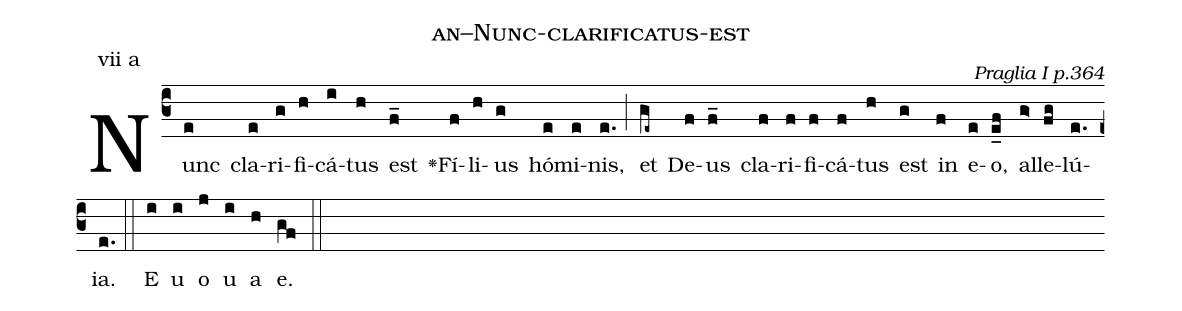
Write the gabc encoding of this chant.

name: an--Nunc-clarificatus-est;
commentary: Praglia I p.364 ;
annotation: vii a;
%%
(c3)Nunc(e) cla(e)ri(g)fi(h)cá(i)tus(h) est(f_) <v>\greheightstar</v> Fí(f)li(h)us(g) hó(e)mi(e)nis,(e.) (;) et(ge~) De(f)us(f_) cla(f)ri(f)fi(f)cá(f)tus(h) est(g) in(f) e(e)o,(e_f) al(g>)le(fg)lú(e.)ia.(e.) (::)
E(i) u(i) o(j) u(i) a(h) e.(gf) (::)
